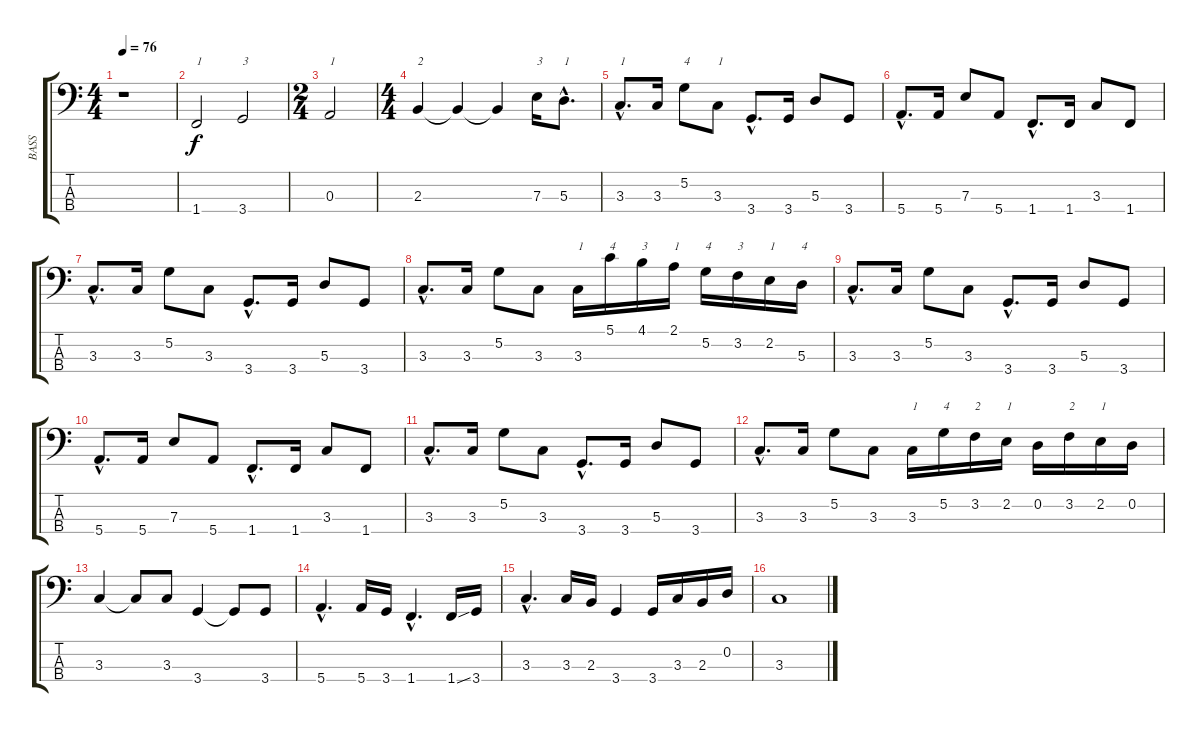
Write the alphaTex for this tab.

\track ("BASS" "BASS") {instrument electricbassfinger}
\staff {score tabs}
\tuning (G2 D2 A1 E1) {hide}
\ts (4 4)
\tempo 76
\clef f4
\ks c
r.1{dy f} |
1.4.2{txt "1"} 3.4.2{txt "3"} |
\ts (2 4)
0.3.2{txt "1"} |
\ts (4 4)
2.3.4{txt "2"} 2.3{t}.4 2.3{t}.4 7.3.16{txt "3"} 5.3{hac}.8{d txt "1"} |
3.3{hac}.8{d txt "1"} 3.3.16 5.2.8{txt "4"} 3.3.8{txt "1"} 3.4{hac}.8{d} 3.4.16 5.3.8 3.4.8 |
5.4{hac}.8{d} 5.4.16 7.3.8 5.4.8 1.4{hac}.8{d} 1.4.16 3.3.8 1.4.8 |
3.3{hac}.8{d} 3.3.16 5.2.8 3.3.8 3.4{hac}.8{d} 3.4.16 5.3.8 3.4.8 |
3.3{hac}.8{d} 3.3.16 5.2.8 3.3.8 3.3.16{txt "1"} 5.1.16{txt "4"} 4.1.16{txt "3"} 2.1.16{txt "1"} 5.2.16{txt "4"} 3.2.16{txt "3"} 2.2.16{txt "1"} 5.3.16{txt "4"} |
3.3{hac}.8{d} 3.3.16 5.2.8 3.3.8 3.4{hac}.8{d} 3.4.16 5.3.8 3.4.8 |
5.4{hac}.8{d} 5.4.16 7.3.8 5.4.8 1.4{hac}.8{d} 1.4.16 3.3.8 1.4.8 |
3.3{hac}.8{d} 3.3.16 5.2.8 3.3.8 3.4{hac}.8{d} 3.4.16 5.3.8 3.4.8 |
3.3{hac}.8{d} 3.3.16 5.2.8 3.3.8 3.3.16{txt "1"} 5.2.16{txt "4"} 3.2.16{txt "2"} 2.2.16{txt "1"} 0.2.16 3.2.16{txt "2"} 2.2.16{txt "1"} 0.2.16 |
3.3.4 3.3{t}.8 3.3.8 3.4.4 3.4{t}.8 3.4.8 |
5.4{hac}.4{d} 5.4.16 3.4.16 1.4{hac}.4{d} 1.4{ss}.16 3.4.16 |
3.3{hac}.4{d} 3.3.16 2.3.16 3.4.4 3.4.16 3.3.16 2.3.16 0.2.16 |
3.3.1
